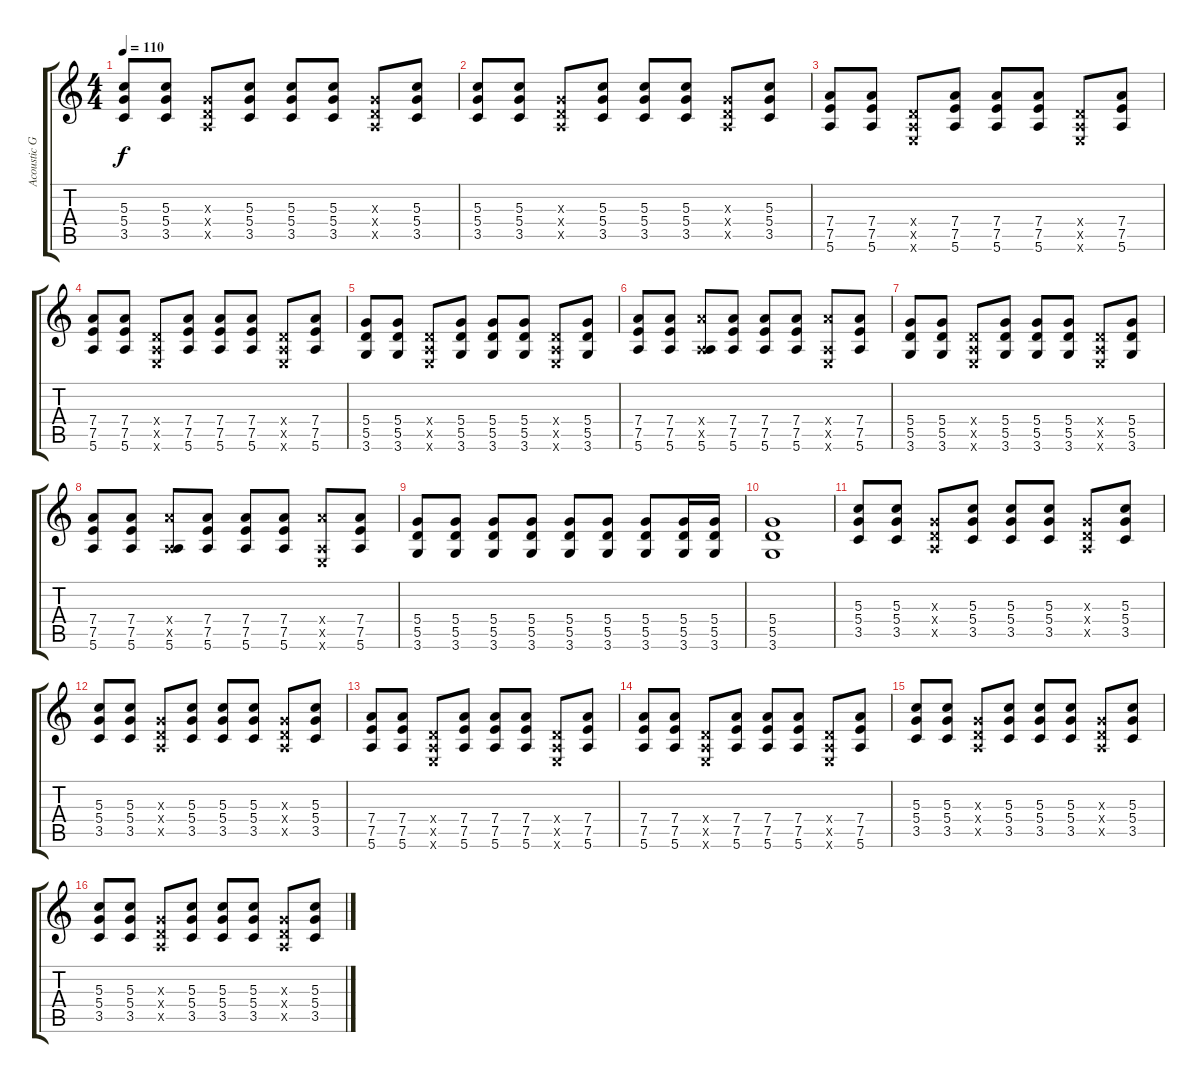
\track ("Acoustic Guitar 2" "Acoustic G") {instrument acousticguitarsteel}
\staff {score tabs}
\tuning (E4 B3 G3 D3 A2 E2) {hide}
\ts (4 4)
\tempo 110
\clef g2
\ks c
(5.3 5.4 3.5).8{dy f} (5.3 5.4 3.5).8 (0.3{x} 0.4{x} 0.5{x}).8 (5.3 5.4 3.5).8 (5.3 5.4 3.5).8 (5.3 5.4 3.5).8 (0.3{x} 0.4{x} 0.5{x}).8 (5.3 5.4 3.5).8 |
(5.3 5.4 3.5).8 (5.3 5.4 3.5).8 (0.3{x} 0.4{x} 0.5{x}).8 (5.3 5.4 3.5).8 (5.3 5.4 3.5).8 (5.3 5.4 3.5).8 (0.3{x} 0.4{x} 0.5{x}).8 (5.3 5.4 3.5).8 |
(7.4 7.5 5.6).8 (7.4 7.5 5.6).8 (0.4{x} 0.5{x} 0.6{x}).8 (7.4 7.5 5.6).8 (7.4 7.5 5.6).8 (7.4 7.5 5.6).8 (0.4{x} 0.5{x} 0.6{x}).8 (7.4 7.5 5.6).8 |
(7.4 7.5 5.6).8 (7.4 7.5 5.6).8 (0.4{x} 0.5{x} 0.6{x}).8 (7.4 7.5 5.6).8 (7.4 7.5 5.6).8 (7.4 7.5 5.6).8 (0.4{x} 0.5{x} 0.6{x}).8 (7.4 7.5 5.6).8 |
\section ("" "")
(5.4 5.5 3.6).8 (5.4 5.5 3.6).8 (0.4{x} 0.5{x} 0.6{x}).8 (5.4 5.5 3.6).8 (5.4 5.5 3.6).8 (5.4 5.5 3.6).8 (0.4{x} 0.5{x} 0.6{x}).8 (5.4 5.5 3.6).8 |
(7.4 7.5 5.6).8 (7.4 7.5 5.6).8 (7.4{x} 0.5{x} 5.6).8 (7.4 7.5 5.6).8 (7.4 7.5 5.6).8 (7.4 7.5 5.6).8 (7.4{x} 0.5{x} 0.6{x}).8 (7.4 7.5 5.6).8 |
(5.4 5.5 3.6).8 (5.4 5.5 3.6).8 (0.4{x} 0.5{x} 0.6{x}).8 (5.4 5.5 3.6).8 (5.4 5.5 3.6).8 (5.4 5.5 3.6).8 (0.4{x} 0.5{x} 0.6{x}).8 (5.4 5.5 3.6).8 |
(7.4 7.5 5.6).8 (7.4 7.5 5.6).8 (7.4{x} 0.5{x} 5.6).8 (7.4 7.5 5.6).8 (7.4 7.5 5.6).8 (7.4 7.5 5.6).8 (7.4{x} 0.5{x} 0.6{x}).8 (7.4 7.5 5.6).8 |
(5.4 5.5 3.6).8 (5.4 5.5 3.6).8 (5.4 5.5 3.6).8 (5.4 5.5 3.6).8 (5.4 5.5 3.6).8 (5.4 5.5 3.6).8 (5.4 5.5 3.6).8 (5.4 5.5 3.6).16 (5.4 5.5 3.6).16 |
(5.4 5.5 3.6).1 |
(5.3 5.4 3.5).8 (5.3 5.4 3.5).8 (0.3{x} 0.4{x} 0.5{x}).8 (5.3 5.4 3.5).8 (5.3 5.4 3.5).8 (5.3 5.4 3.5).8 (0.3{x} 0.4{x} 0.5{x}).8 (5.3 5.4 3.5).8 |
(5.3 5.4 3.5).8 (5.3 5.4 3.5).8 (0.3{x} 0.4{x} 0.5{x}).8 (5.3 5.4 3.5).8 (5.3 5.4 3.5).8 (5.3 5.4 3.5).8 (0.3{x} 0.4{x} 0.5{x}).8 (5.3 5.4 3.5).8 |
(7.4 7.5 5.6).8 (7.4 7.5 5.6).8 (0.4{x} 0.5{x} 0.6{x}).8 (7.4 7.5 5.6).8 (7.4 7.5 5.6).8 (7.4 7.5 5.6).8 (0.4{x} 0.5{x} 0.6{x}).8 (7.4 7.5 5.6).8 |
(7.4 7.5 5.6).8 (7.4 7.5 5.6).8 (0.4{x} 0.5{x} 0.6{x}).8 (7.4 7.5 5.6).8 (7.4 7.5 5.6).8 (7.4 7.5 5.6).8 (0.4{x} 0.5{x} 0.6{x}).8 (7.4 7.5 5.6).8 |
(5.3 5.4 3.5).8 (5.3 5.4 3.5).8 (0.3{x} 0.4{x} 0.5{x}).8 (5.3 5.4 3.5).8 (5.3 5.4 3.5).8 (5.3 5.4 3.5).8 (0.3{x} 0.4{x} 0.5{x}).8 (5.3 5.4 3.5).8 |
(5.3 5.4 3.5).8 (5.3 5.4 3.5).8 (0.3{x} 0.4{x} 0.5{x}).8 (5.3 5.4 3.5).8 (5.3 5.4 3.5).8 (5.3 5.4 3.5).8 (0.3{x} 0.4{x} 0.5{x}).8 (5.3 5.4 3.5).8
